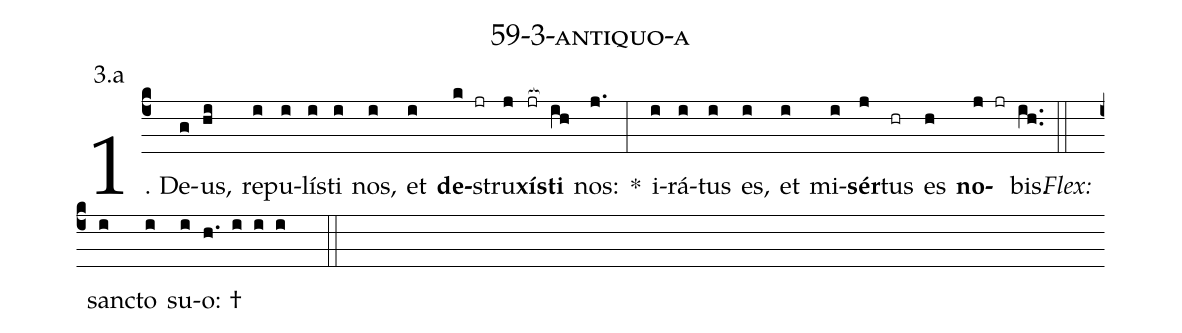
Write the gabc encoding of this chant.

name: 59-3-antiquo-a;
annotation: 3.a;
%%
(c4)1. De(g)us,(hi) re(i)pu(i)lís(i)ti(i) nos,(i) et(i) <b>de</b>(k jr)stru(j)<b>xís</b>(jr[ocb:1{])<b>ti</b>(ih[ocb:0}]) nos:(j.) *(:) i(i)rá(i)tus(i) es,(i) et(i) mi(i)<b>sér</b>(j)tus(hr) es(h) <b>no</b>(j jr)bis.(ih..) (::)
<i>Flex:</i>()  sanc(i)to(i) su(i)o: †(h. i i i  ::)
